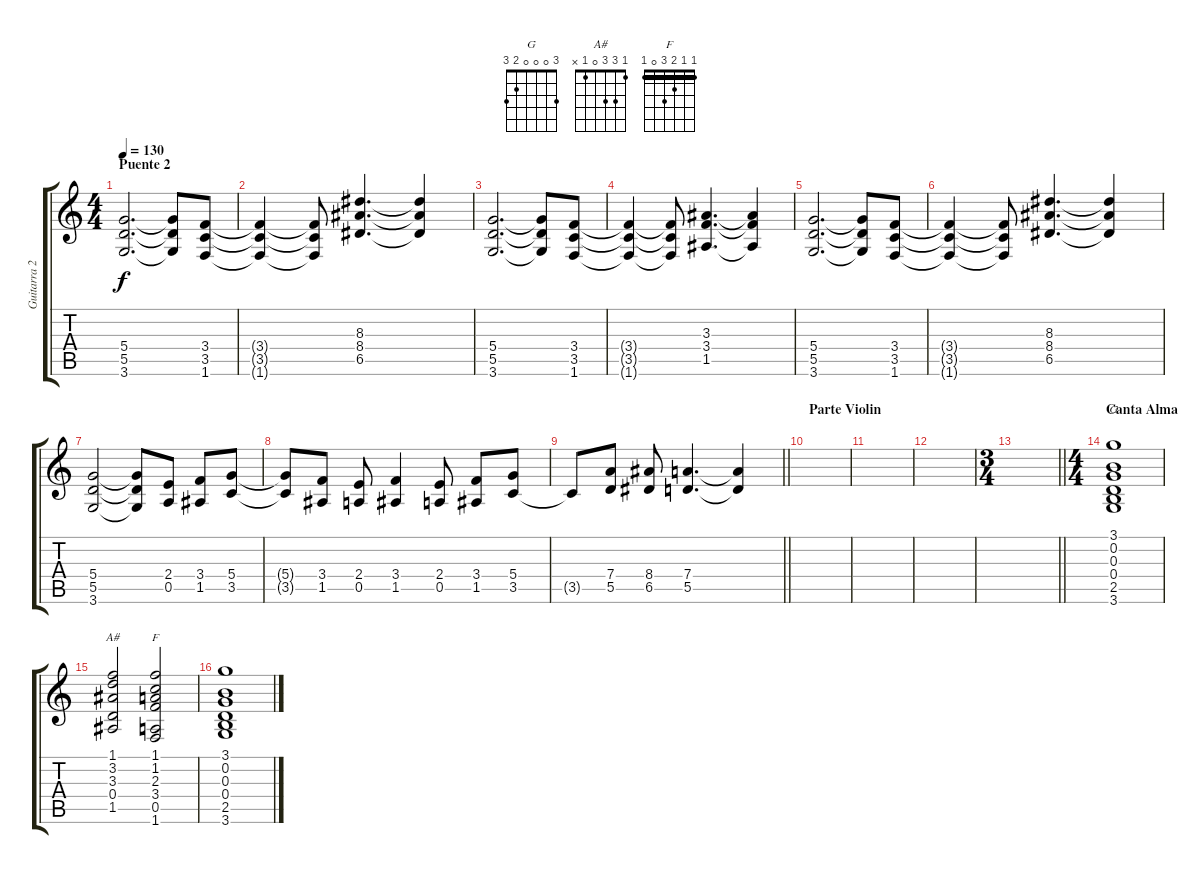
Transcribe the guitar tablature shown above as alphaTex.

\track ("Guitarra 2" "Guitarra 2") {instrument distortionguitar}
\staff {score tabs}
\tuning (E4 B3 G3 D3 A2 E2) {hide}
\chord ("G" 3 0 0 0 2 3)
\chord ("A#" 1 3 3 0 1 x)
\chord ("F" 1 1 2 3 0 1) {barre 1}
\ts (4 4)
\section ("" "Puente 2")
\tempo 130
\clef g2
\ks c
(5.4 5.5 3.6).2{d dy f} (5.4{t} 5.5{t} 3.6{t}).8 (3.4 3.5 1.6).8 |
(3.4{t} 3.5{t} 1.6{t}).4 (3.4{t} 3.5{t} 1.6{t}).8 (8.3 8.4 6.5).4{d} (8.3{t} 8.4{t} 6.5{t}).4 |
(5.4 5.5 3.6).2{d} (5.4{t} 5.5{t} 3.6{t}).8 (3.4 3.5 1.6).8 |
(3.4{t} 3.5{t} 1.6{t}).4 (3.4{t} 3.5{t} 1.6{t}).8 (3.3 3.4 1.5).4{d} (3.3{t} 3.4{t} 1.5{t}).4 |
(5.4 5.5 3.6).2{d} (5.4{t} 5.5{t} 3.6{t}).8 (3.4 3.5 1.6).8 |
(3.4{t} 3.5{t} 1.6{t}).4 (3.4{t} 3.5{t} 1.6{t}).8 (8.3 8.4 6.5).4{d} (8.3{t} 8.4{t} 6.5{t}).4 |
(5.4 5.5 3.6).2 (5.4{t} 5.5{t} 3.6{t}).8 (2.4 0.5).8 (3.4 1.5).8 (5.4 3.5).8 |
(5.4{t} 3.5{t}).8 (3.4 1.5).8 (2.4 0.5).8 (3.4 1.5).4 (2.4 0.5).8 (3.4 1.5).8 (5.4 3.5).8 |
\barLineRight lightlight
3.5{t}.8 (7.4 5.5).8 (8.4 6.5).8 (7.4 5.5).4{d} (7.4{t} 5.5{t}).4 |
\section ("" "Parte Violin")
|
|
|
\ts (3 4)
\barLineRight lightlight
|
\ts (4 4)
\section ("" "Canta Alma")
(3.1 0.2 0.3 0.4 2.5 3.6).1{ch "G" instrument electricguitarclean} |
(1.1 3.2 3.3 0.4 1.5).2{ch "A#"} (1.1 1.2 2.3 3.4 0.5 1.6).2{ch "F"} |
(3.1 0.2 0.3 0.4 2.5 3.6).1{instrument electricguitarclean}
